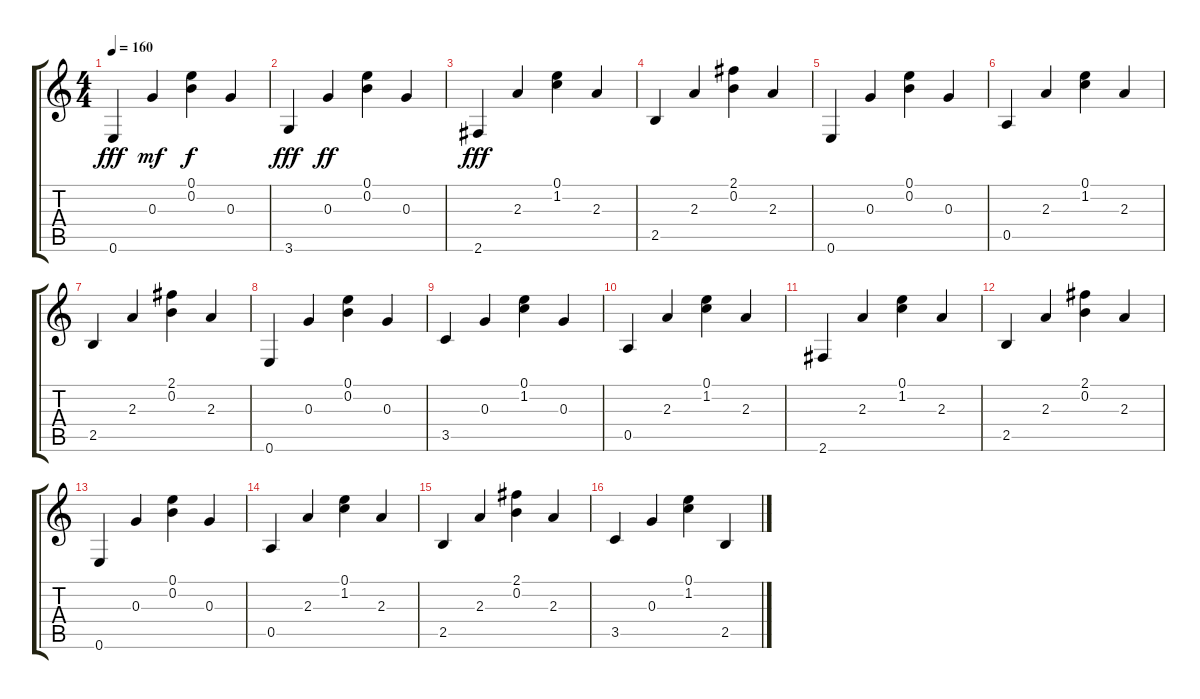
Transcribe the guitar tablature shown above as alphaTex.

\track "" {instrument acousticguitarnylon}
\staff {score tabs}
\tuning (E4 B3 G3 D3 A2 E2) {hide}
\ts (4 4)
\tempo 160
\clef g2
\ks c
0.6.4{dy fff instrument acousticguitarnylon} 0.3.4{dy mf} (0.1 0.2).4{dy f} 0.3.4 |
3.6.4{dy fff} 0.3.4{dy ff} (0.1 0.2).4 0.3.4 |
2.6.4{dy fff} 2.3.4 (0.1 1.2).4 2.3.4 |
2.5.4 2.3.4 (2.1 0.2).4 2.3.4 |
0.6.4 0.3.4 (0.1 0.2).4 0.3.4 |
0.5.4 2.3.4 (0.1 1.2).4 2.3.4 |
2.5.4 2.3.4 (2.1 0.2).4 2.3.4 |
0.6.4 0.3.4 (0.1 0.2).4 0.3.4 |
3.5.4 0.3.4 (0.1 1.2).4 0.3.4 |
0.5.4 2.3.4 (0.1 1.2).4 2.3.4 |
2.6.4 2.3.4 (0.1 1.2).4 2.3.4 |
2.5.4 2.3.4 (2.1 0.2).4 2.3.4 |
0.6.4 0.3.4 (0.1 0.2).4 0.3.4 |
0.5.4 2.3.4 (0.1 1.2).4 2.3.4 |
2.5.4 2.3.4 (2.1 0.2).4 2.3.4 |
3.5.4 0.3.4 (0.1 1.2).4 2.5.4
